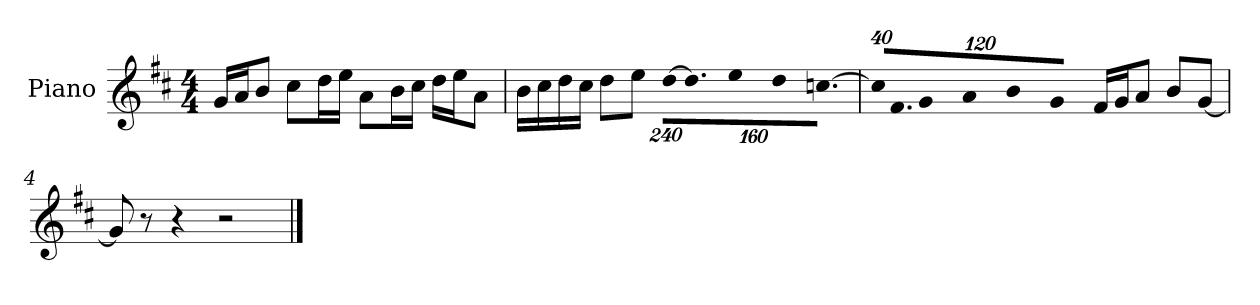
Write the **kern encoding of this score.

**kern
*part1
*staff1
*I"Piano
*I'P-no
*clefG2
*k[f#c#]
*M4/4
*MM90
=1
16g/LL
16a/J
8b/J
8cc#\L
16dd\L
16ee\JJ
8a\L
16b\L
16cc#\JJ
16dd\LL
16ee\J
8a\J
=2
16b\LL
16cc#\
16dd\
16cc#\JJ
8dd\L
8ee\J
*Xbrackettup
!LO:N:vis=16
[1920%137dd\KL
!LO:N:vis=8.
640%137dd\]
!LO:N:vis=16
1920%137ee\L
!LO:N:vis=32
640%23dd\K
!LO:N:vis=16.
[960%103ccn\JJ
=3
!LO:N:vis=32
640%23cc/KLL]
!LO:N:vis=16.
960%103f#/
!LO:N:vis=16
1920%137g/
!LO:N:vis=16
1920%137a/J
!LO:N:vis=8
960%137b/
!LO:N:vis=16
1920%137g/Jk
16f#/LL
16g/J
8a/J
8b/L
[8g/J
=4
8g/]
8r
4r
2r
==
*-
